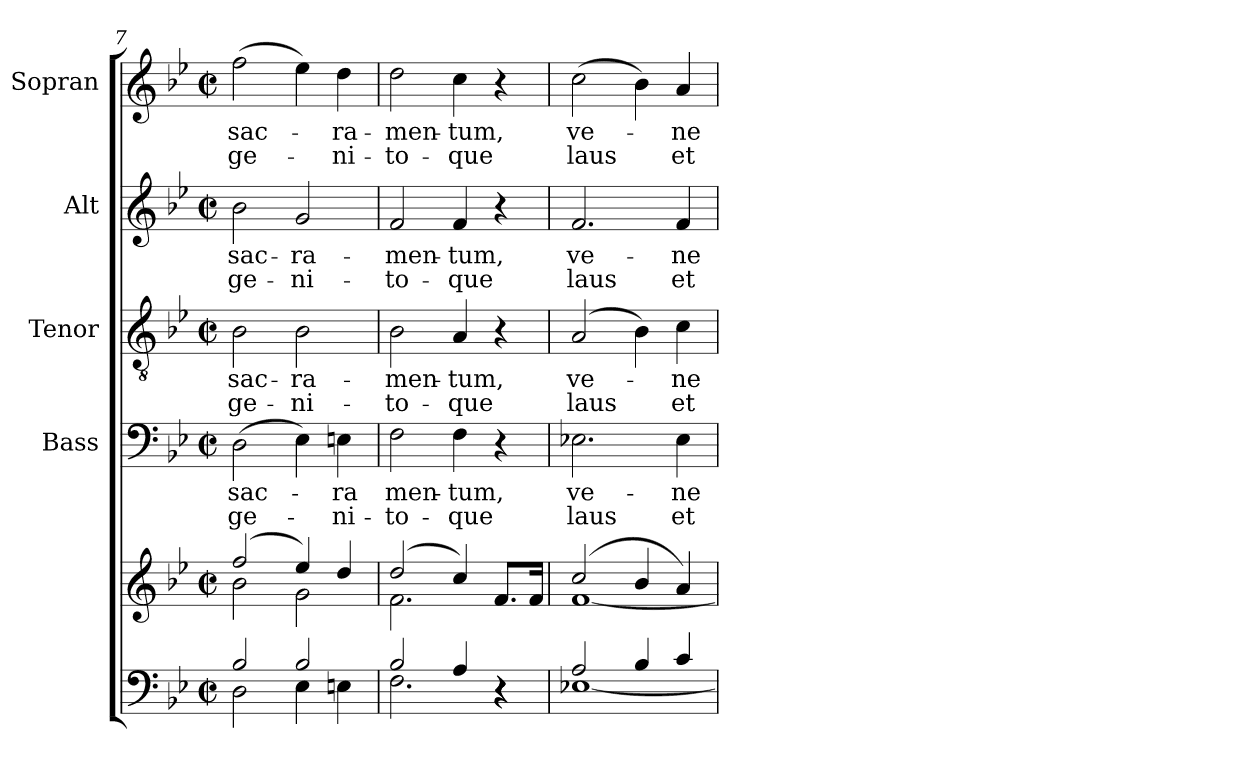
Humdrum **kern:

**kern	**kern	**kern	**text	**text	**kern	**text	**text	**kern	**text	**text	**kern	**text	**text
*part5	*part5	*part4	*part4	*part4	*part3	*part3	*part3	*part2	*part2	*part2	*part1	*part1	*part1
*staff6	*staff5	*staff4	*staff4	*staff4	*staff3	*staff3	*staff3	*staff2	*staff2	*staff2	*staff1	*staff1	*staff1
*	*	*I"Bass	*	*	*I"Tenor	*	*	*I"Alt	*	*	*I"Sopran	*	*
*	*	*I'B.	*	*	*I'T.	*	*	*I'A.	*	*	*I'S.	*	*
!!LO:LB:g=z
*clefF4	*clefG2	*clefF4	*	*	*clefGv2	*	*	*clefG2	*	*	*clefG2	*	*
*k[b-e-]	*k[b-e-]	*k[b-e-]	*	*	*k[b-e-]	*	*	*k[b-e-]	*	*	*k[b-e-]	*	*
*B-:	*B-:	*B-:	*	*	*B-:	*	*	*B-:	*	*	*B-:	*	*
*M2/2	*M2/2	*M2/2	*	*	*M2/2	*	*	*M2/2	*	*	*M2/2	*	*
*met(c|)	*met(c|)	*met(c|)	*	*	*met(c|)	*	*	*met(c|)	*	*	*met(c|)	*	*
=7	=7	=7	=7	=7	=7	=7	=7	=7	=7	=7	=7	=7	=7
*^	*^	*	*	*	*	*	*	*	*	*	*	*	*
!	!	!	!	!	!LO:LY:b	!LO:LY:b	!	!LO:LY:b	!LO:LY:b	!	!LO:LY:b	!LO:LY:b	!	!LO:LY:b	!LO:LY:b
2B-/	2D\	(2ff/	2b-\	(>2D\	sac-	ge-	2B-\	sac-	ge-	2b-\	sac-	ge-	(>2ff\	sac-	ge-
!	!	!	!	!	!	!	!	!LO:LY:b	!LO:LY:b	!	!LO:LY:b	!LO:LY:b	!	!	!
2B-/	4E-\	4ee-/)	2g\	4E-\)	.	.	2B-\	-ra-	-ni-	2g/	-ra-	-ni-	4ee-\)	.	.
!	!	!	!	!	!LO:LY:b	!LO:LY:b	!	!	!	!	!	!	!	!LO:LY:b	!LO:LY:b
.	4En\	4dd/	.	4En\	-ra	-ni-	.	.	.	.	.	.	4dd\	-ra-	-ni-
=8	=8	=8	=8	=8	=8	=8	=8	=8	=8	=8	=8	=8	=8	=8	=8
!	!	!	!	!	!LO:LY:b	!LO:LY:b	!	!LO:LY:b	!LO:LY:b	!	!LO:LY:b	!LO:LY:b	!	!LO:LY:b	!LO:LY:b
2B-/	2.F\	(2dd/	2.f\	2F\	men-	-to-	2B-\	-men-	-to-	2f/	-men-	-to-	2dd\	-men-	-to-
!	!	!	!	!	!LO:LY:b	!LO:LY:b	!	!LO:LY:b	!LO:LY:b	!	!LO:LY:b	!LO:LY:b	!	!LO:LY:b	!LO:LY:b
4A/	.	4cc/)	.	4F\	-tum,	-que	4A/	-tum,	-que	4f/	-tum,	-que	4cc\	-tum,	-que
4rC	4rC	8.f/L	4ryy	4r	.	.	4r	.	.	4r	.	.	4r	.	.
.	.	16f/Jk	.	.	.	.	.	.	.	.	.	.	.	.	.
=9	=9	=9	=9	=9	=9	=9	=9	=9	=9	=9	=9	=9	=9	=9	=9
!	!	!	!	!	!LO:LY:b	!LO:LY:b	!	!LO:LY:b	!LO:LY:b	!	!LO:LY:b	!LO:LY:b	!	!LO:LY:b	!LO:LY:b
2A/	[<1E-X	(2cc/	[<1f	2.E-X\	ve-	laus	(2A/	ve-	laus	2.f/	ve-	laus	(>2cc\	ve-	laus
4B-/	.	4b-/	.	.	.	.	4B-\)	.	.	.	.	.	4b-\)	.	.
!	!	!	!	!	!LO:LY:b	!LO:LY:b	!	!LO:LY:b	!LO:LY:b	!	!LO:LY:b	!LO:LY:b	!	!LO:LY:b	!LO:LY:b
4c/	.	4a/)	.	4E-\	-ne-	et	4c\	-ne-	et	4f/	-ne-	et	4a/	-ne-	et
*v	*v	*	*	*	*	*	*	*	*	*	*	*	*	*	*
*	*v	*v	*	*	*	*	*	*	*	*	*	*	*	*
=	=	=	=	=	=	=	=	=	=	=	=	=	=
*-	*-	*-	*-	*-	*-	*-	*-	*-	*-	*-	*-	*-	*-
